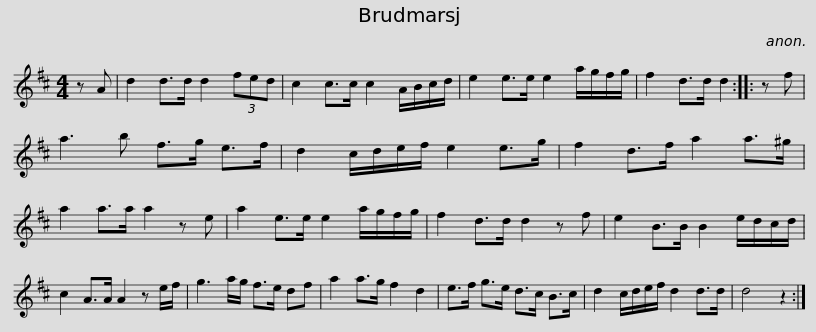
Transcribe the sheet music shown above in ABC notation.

X:1
L:1/8
M:4/4
I:linebreak $
K:D
V:1 treble
V:1
 z A | d2 d>d d2 (3fed | c2 c>c c2 A/B/c/d/ | e2 e>e e2 a/g/f/g/ | f2 d>d d2 :: %5
 z f | a3 b f>g e>f |$ d2 c/d/e/f/ e2 e>g | f2 d>f a2 a>^g | a2 a>a a2 z e | %10
 a2 e>e e2 a/g/f/g/ | f2 d>d d2 z f |$ e2 B>B B2 e/d/c/d/ | c2 A>A A2 z e/f/ | g3 a/g/ f>e df | %15
 a2 a>g f2 d2 | e>f g>e d>c B>c |$ d2 c/d/e/f/ d2 d>d | d4 z2 :| %19
